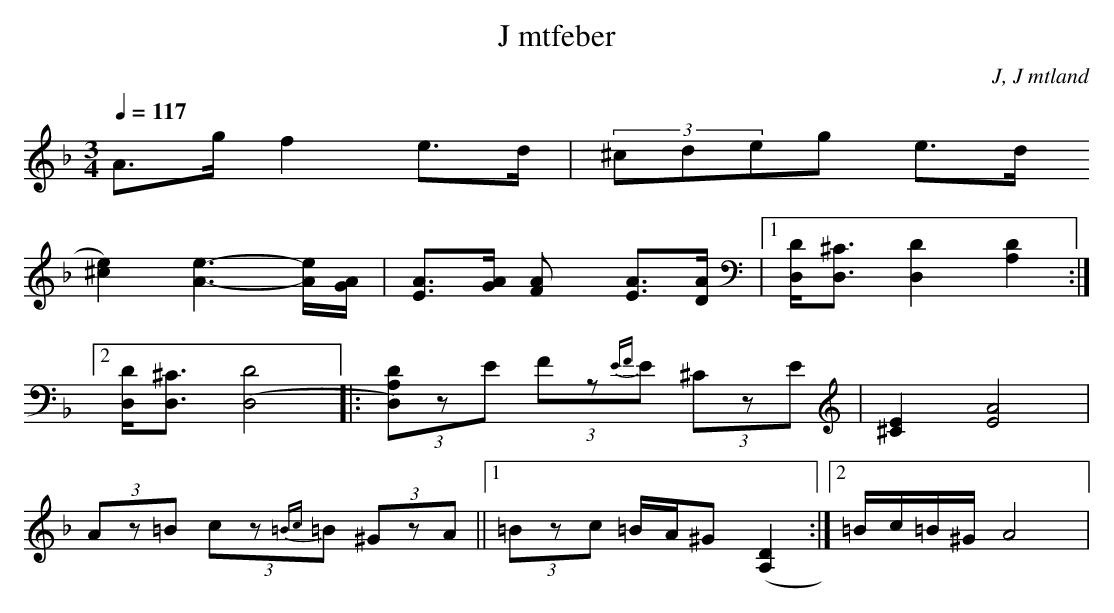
X:1
T: J mtfeber
O: J, J mtland
M:3/4
L:1/8
Q:1/4=117
K:Dm
A>g f2 e>d|(3^cdeg e>d
[^c2e2)] [A3e3] -[A/e/][A/G/]| [AE]>[AG] [A2F] [AE]>[AD] |[1[D,/D/][D,3/2^C3/2] [D,2D2] [D2A,2] :|
[2 [D,/D/][D,3/2^C3/2] [(D,4D4] |: (3[D,)A,D]zE (3Fz{EF}E (3^CzE | [^C2E2] [E4A4]|
(3Az=B (3cz{=Bc}=B (3^GzA||[1 (3=Bzc =B/A/^G ([A,D]2 :| [2 =B/c/=B/^G/ A4|
